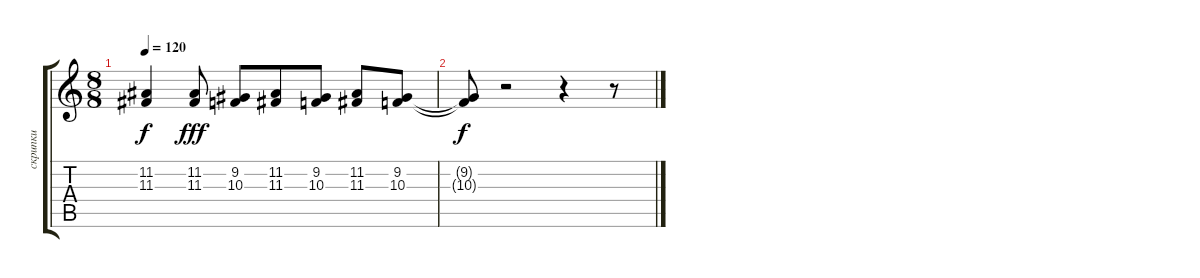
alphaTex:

\track ("скрипки" "скрипки") {instrument stringensemble1}
\staff {score tabs}
\tuning (E4 B3 G3 D3 A2 E2) {hide}
\ts (8 8)
\tempo 120
\clef g2
\ks c
(11.2{t} 11.3{t}).4{dy f} (11.2 11.3).8{dy fff} (9.2 10.3).8 (11.2 11.3).8 (9.2 10.3).8 (11.2 11.3).8 (9.2 10.3).8 |
(9.2{t} 10.3{t}).8{dy f} r.2 r.4 r.8
